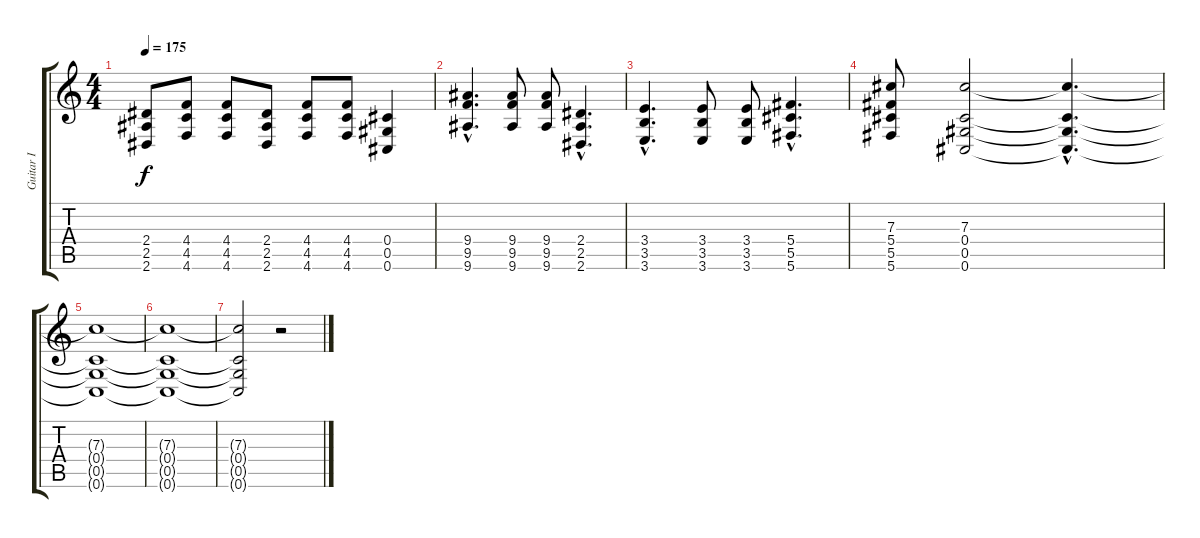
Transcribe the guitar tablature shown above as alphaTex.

\track ("Guitar I" "Guitar I") {instrument distortionguitar}
\staff {score tabs}
\tuning (Eb4 Bb3 Gb3 Db3 Ab2 Db2) {hide}
\ts (4 4)
\tempo 175
\clef g2
\ks c
(2.4 2.5 2.6).8{dy f} (4.4 4.5 4.6).8 (4.4 4.5 4.6).8 (2.4 2.5 2.6).8 (4.4 4.5 4.6).8 (4.4 4.5 4.6).8 (0.4 0.5 0.6).4 |
(9.4{hac} 9.5{hac} 9.6{hac}).4{d} (9.4 9.5 9.6).8 (9.4 9.5 9.6).8 (2.4{hac} 2.5{hac} 2.6{hac}).4{d} |
(3.4{hac} 3.5{hac} 3.6{hac}).4{d} (3.4 3.5 3.6).8 (3.4 3.5 3.6).8 (5.4{hac} 5.5{hac} 5.6{hac}).4{d} |
(7.3 5.4 5.5 5.6).8 (7.3 0.4 0.5 0.6).2 (7.3{hac t} 0.4{hac t} 0.5{hac t} 0.6{hac t}).4{d} |
(7.3{t} 0.4{t} 0.5{t} 0.6{t}).1 |
(7.3{t} 0.4{t} 0.5{t} 0.6{t}).1 |
(7.3{t} 0.4{t} 0.5{t} 0.6{t}).2 r.2
